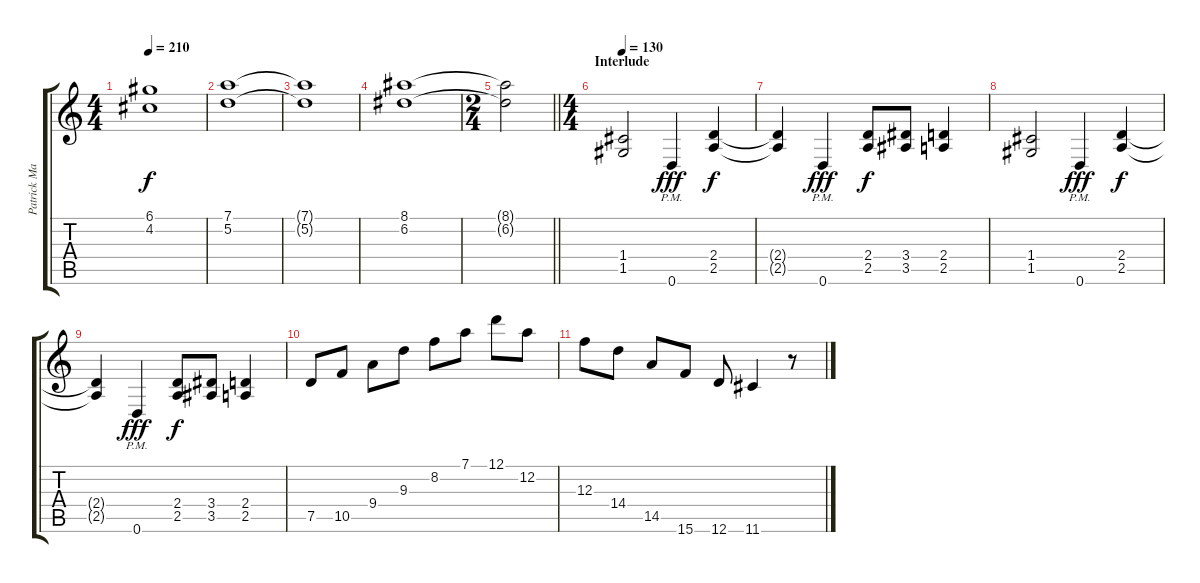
\track ("Patrick Mameli" "Patrick Ma") {instrument distortionguitar}
\staff {score tabs}
\tuning (D4 A3 F3 C3 G2 D2) {hide}
\ts (4 4)
\tempo 210
\clef g2
\ks c
(6.1{t} 4.2{t}).1{dy f} |
(7.1 5.2).1 |
(7.1{t} 5.2{t}).1 |
(8.1 6.2).1 |
\ts (2 4)
\barLineRight lightlight
(8.1{t} 6.2{t}).2 |
\ts (4 4)
\section ("" "Interlude")
\tempo 130
(1.4 1.5).2 0.6{pm}.4{dy fff} (2.4 2.5).4{dy f} |
(2.4{t} 2.5{t}).4 0.6{pm}.4{dy fff} (2.4 2.5).8{dy f} (3.4 3.5).8 (2.4 2.5).4 |
(1.4 1.5).2 0.6{pm}.4{dy fff} (2.4 2.5).4{dy f} |
(2.4{t} 2.5{t}).4 0.6{pm}.4{dy fff} (2.4 2.5).8{dy f} (3.4 3.5).8 (2.4 2.5).4 |
7.5.8 10.5.8 9.4.8 9.3.8 8.2.8 7.1.8 12.1.8 12.2.8 |
12.3.8 14.4.8 14.5.8 15.6.8 12.6.8 11.6.4 r.8
